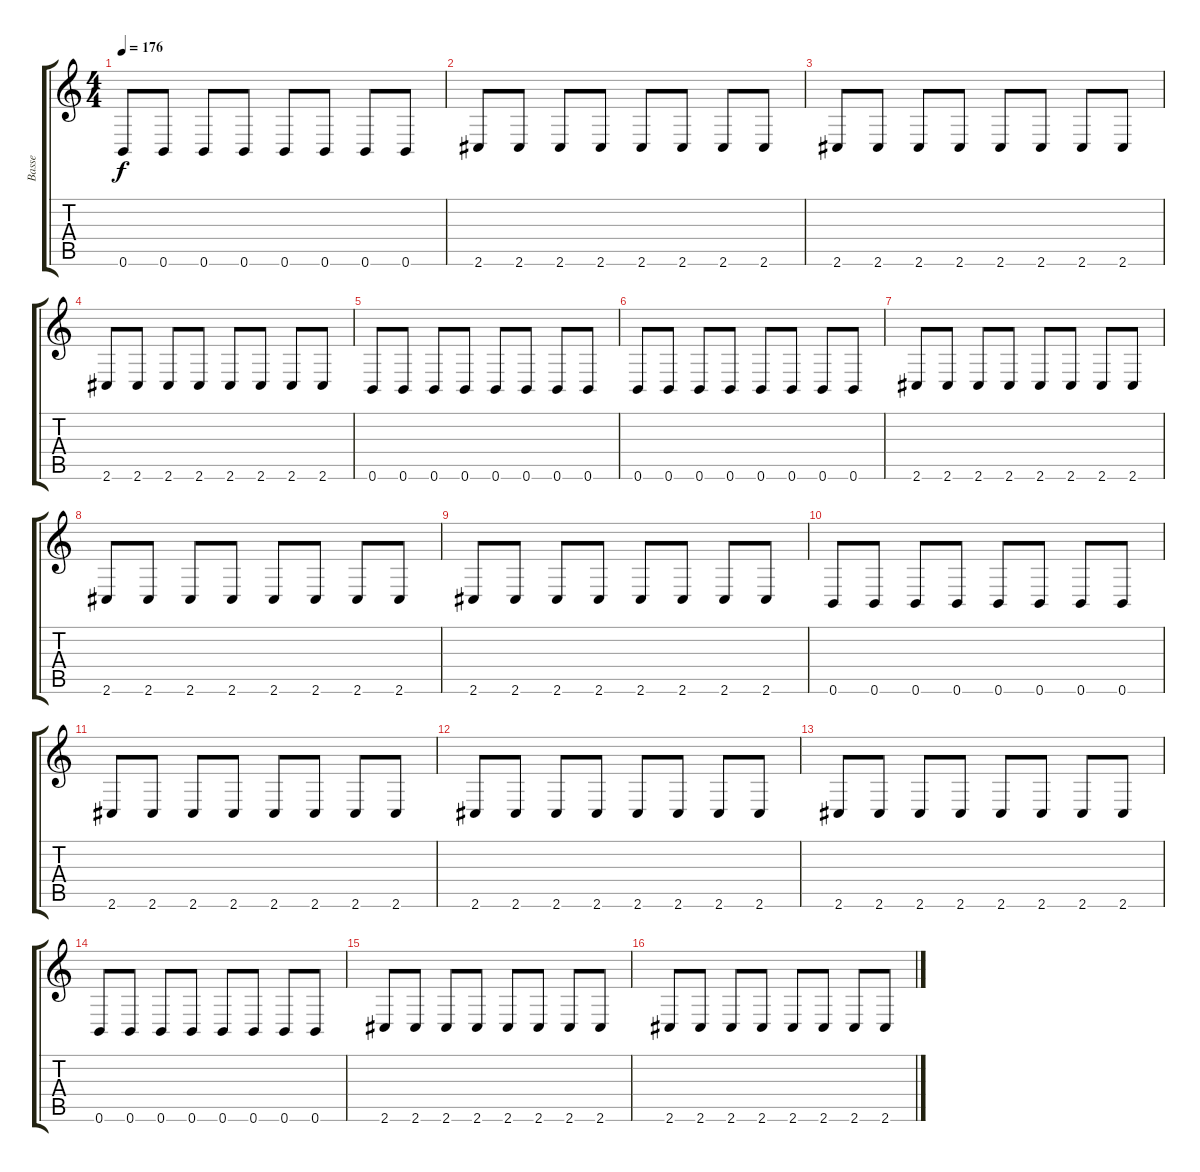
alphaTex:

\track ("Basse" "Basse") {instrument electricbassfinger}
\staff {score tabs}
\tuning (E4 B3 G3 D3 E2 B1) {hide}
\ts (4 4)
\tempo 176
\clef g2
\ks c
0.6.8{dy f} 0.6.8 0.6.8 0.6.8 0.6.8 0.6.8 0.6.8 0.6.8 |
2.6.8 2.6.8 2.6.8 2.6.8 2.6.8 2.6.8 2.6.8 2.6.8 |
2.6.8 2.6.8 2.6.8 2.6.8 2.6.8 2.6.8 2.6.8 2.6.8 |
2.6.8 2.6.8 2.6.8 2.6.8 2.6.8 2.6.8 2.6.8 2.6.8 |
0.6.8 0.6.8 0.6.8 0.6.8 0.6.8 0.6.8 0.6.8 0.6.8 |
0.6.8 0.6.8 0.6.8 0.6.8 0.6.8 0.6.8 0.6.8 0.6.8 |
2.6.8 2.6.8 2.6.8 2.6.8 2.6.8 2.6.8 2.6.8 2.6.8 |
2.6.8 2.6.8 2.6.8 2.6.8 2.6.8 2.6.8 2.6.8 2.6.8 |
2.6.8 2.6.8 2.6.8 2.6.8 2.6.8 2.6.8 2.6.8 2.6.8 |
0.6.8 0.6.8 0.6.8 0.6.8 0.6.8 0.6.8 0.6.8 0.6.8 |
2.6.8 2.6.8 2.6.8 2.6.8 2.6.8 2.6.8 2.6.8 2.6.8 |
2.6.8 2.6.8 2.6.8 2.6.8 2.6.8 2.6.8 2.6.8 2.6.8 |
2.6.8 2.6.8 2.6.8 2.6.8 2.6.8 2.6.8 2.6.8 2.6.8 |
0.6.8 0.6.8 0.6.8 0.6.8 0.6.8 0.6.8 0.6.8 0.6.8 |
2.6.8 2.6.8 2.6.8 2.6.8 2.6.8 2.6.8 2.6.8 2.6.8 |
2.6.8 2.6.8 2.6.8 2.6.8 2.6.8 2.6.8 2.6.8 2.6.8
